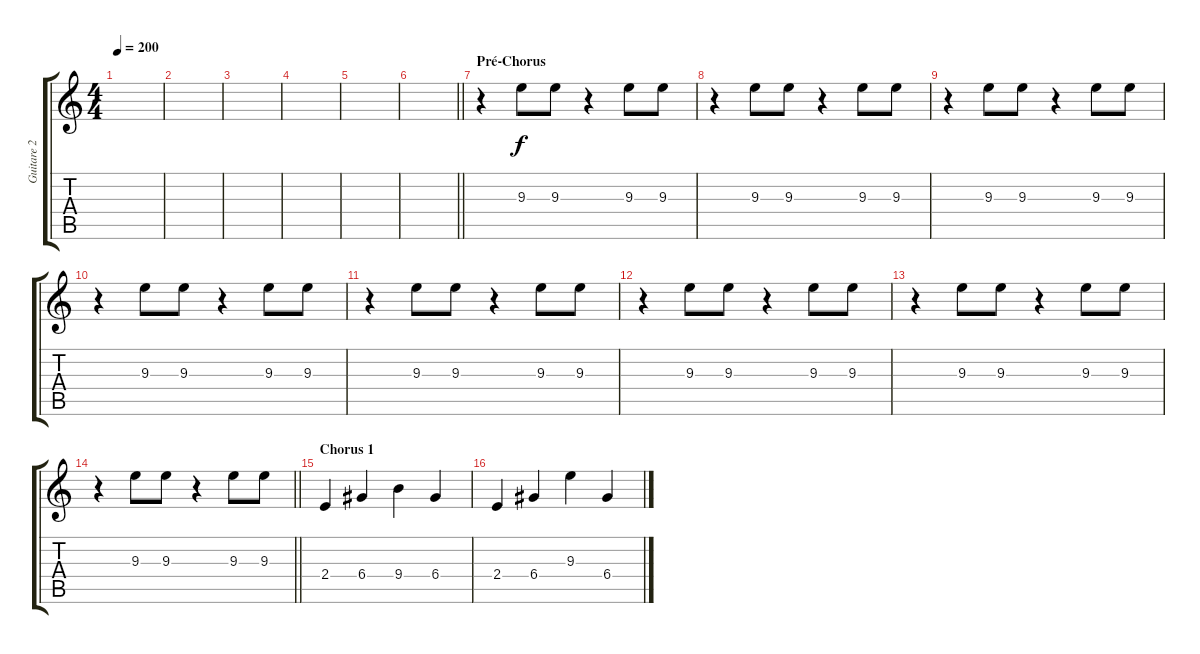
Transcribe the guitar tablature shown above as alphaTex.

\track ("Guitare 2" "Guitare 2") {instrument overdrivenguitar}
\staff {score tabs}
\tuning (E4 B3 G3 D3 A2 E2) {hide}
\ts (4 4)
\tempo 200
\clef g2
\ks c
|
|
|
|
|
\barLineRight lightlight
|
\section ("" "Pré-Chorus")
r.4 9.3.8 9.3.8 r.4 9.3.8 9.3.8 |
r.4 9.3.8 9.3.8 r.4 9.3.8 9.3.8 |
r.4 9.3.8 9.3.8 r.4 9.3.8 9.3.8 |
r.4 9.3.8 9.3.8 r.4 9.3.8 9.3.8 |
r.4 9.3.8 9.3.8 r.4 9.3.8 9.3.8 |
r.4 9.3.8 9.3.8 r.4 9.3.8 9.3.8 |
r.4 9.3.8 9.3.8 r.4 9.3.8 9.3.8 |
\barLineRight lightlight
r.4 9.3.8 9.3.8 r.4 9.3.8 9.3.8 |
\section ("" "Chorus 1")
2.4.4 6.4.4 9.4.4 6.4.4 |
2.4.4 6.4.4 9.3.4 6.4.4
